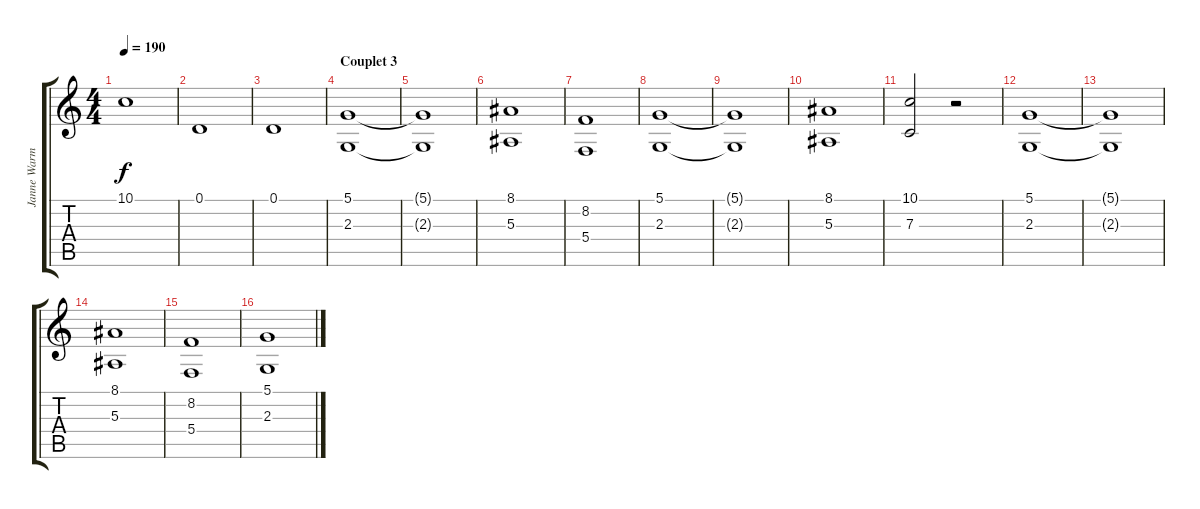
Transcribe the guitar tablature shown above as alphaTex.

\track ("Janne Warman (Keyboard RH)" "Janne Warm") {instrument pad5bowed}
\staff {score tabs}
\tuning (D4 A3 F3 C3 G2 D2) {hide}
\ts (4 4)
\tempo 190
\clef g2
\ks c
10.1.1{dy f} |
0.1.1 |
0.1.1 |
\section ("" "Couplet 3")
(5.1 2.3).1{volume 10 instrument pad8sweep} |
(5.1{t} 2.3{t}).1 |
(8.1 5.3).1 |
(8.2 5.4).1 |
(5.1 2.3).1{volume 10 instrument pad8sweep} |
(5.1{t} 2.3{t}).1 |
(8.1 5.3).1 |
(10.1 7.3).2 r.2 |
(5.1 2.3).1{volume 10 instrument pad8sweep} |
(5.1{t} 2.3{t}).1 |
(8.1 5.3).1 |
(8.2 5.4).1 |
(5.1 2.3).1{volume 10 instrument pad8sweep}
